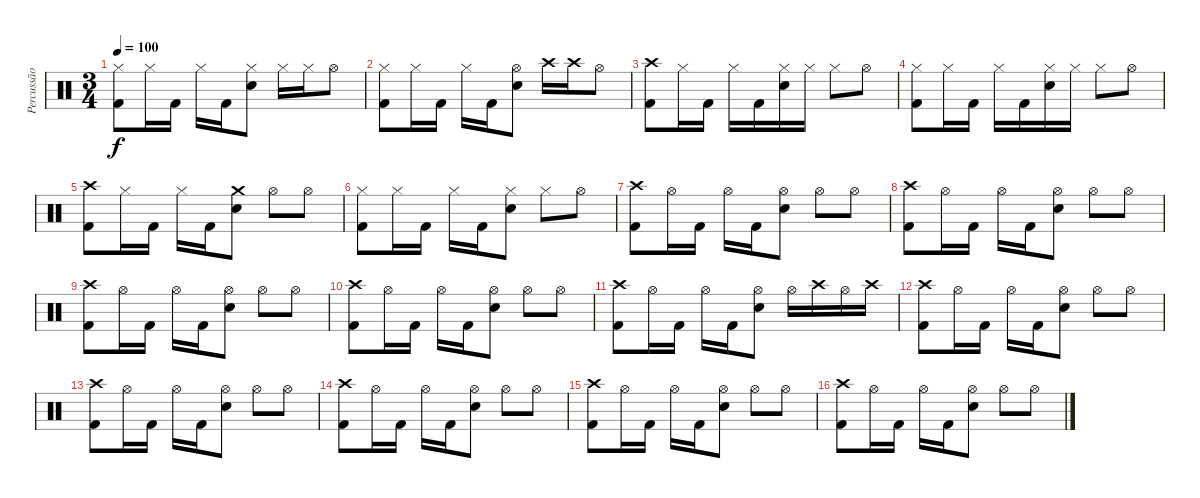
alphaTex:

\track ("Percussão" "Percussão") {instrument percussion}
\staff {score}
\articulation defaults
\ts (3 4)
\tempo 100
\clef neutral
\ks c
("Hi-Hat (closed)" "Kick (hit) 2").8{dy f} "Hi-Hat (closed)".16 "Kick (hit) 2".16 "Hi-Hat (closed)".16 "Kick (hit) 2".16 ("Hi-Hat (closed)" "Electric Snare (hit)").8 "Hi-Hat (closed)".16 "Hi-Hat (closed)".16 "Hi-Hat (open)".8 |
("Hi-Hat (closed)" "Kick (hit) 2").8 "Hi-Hat (closed)".16 "Kick (hit) 2".16 "Hi-Hat (closed)".16 "Kick (hit) 2".16 ("Hi-Hat (open)" "Electric Snare (hit)").8 "Crash high (hit)".16 "Crash high (hit)".16 "Hi-Hat (open)".8 |
("Crash high (hit)" "Kick (hit) 2").8 "Hi-Hat (closed)".16 "Kick (hit) 2".16 "Hi-Hat (closed)".16 "Kick (hit) 2".16 ("Hi-Hat (closed)" "Electric Snare (hit)").16 "Hi-Hat (closed)".16 "Hi-Hat (closed)".8 "Hi-Hat (open)".8 |
("Hi-Hat (closed)" "Kick (hit) 2").8 "Hi-Hat (closed)".16 "Kick (hit) 2".16 "Hi-Hat (closed)".16 "Kick (hit) 2".16 ("Hi-Hat (closed)" "Electric Snare (hit)").16 "Hi-Hat (closed)".16 "Hi-Hat (closed)".8 "Hi-Hat (open)".8 |
("Crash high (hit)" "Kick (hit) 2").8 "Hi-Hat (closed)".16 "Kick (hit) 2".16 "Hi-Hat (closed)".16 "Kick (hit) 2".16 ("Crash medium (hit)" "Electric Snare (hit)").8 "Hi-Hat (open)".8 "Hi-Hat (open)".8 |
("Hi-Hat (closed)" "Kick (hit) 2").8 "Hi-Hat (closed)".16 "Kick (hit) 2".16 "Hi-Hat (closed)".16 "Kick (hit) 2".16 ("Hi-Hat (closed)" "Electric Snare (hit)").8 "Hi-Hat (closed)".8 "Hi-Hat (open)".8 |
("Crash high (hit)" "Kick (hit) 2").8 "Hi-Hat (open)".16 "Kick (hit) 2".16 "Hi-Hat (open)".16 "Kick (hit) 2".16 ("Hi-Hat (open)" "Electric Snare (hit)").8 "Hi-Hat (open)".8 "Hi-Hat (open)".8 |
("Crash high (hit)" "Kick (hit) 2").8 "Hi-Hat (open)".16 "Kick (hit) 2".16 "Hi-Hat (open)".16 "Kick (hit) 2".16 ("Hi-Hat (open)" "Electric Snare (hit)").8 "Hi-Hat (open)".8 "Hi-Hat (open)".8 |
("Crash high (hit)" "Kick (hit) 2").8 "Hi-Hat (open)".16 "Kick (hit) 2".16 "Hi-Hat (open)".16 "Kick (hit) 2".16 ("Hi-Hat (open)" "Electric Snare (hit)").8 "Hi-Hat (open)".8 "Hi-Hat (open)".8 |
("Crash high (hit)" "Kick (hit) 2").8 "Hi-Hat (open)".16 "Kick (hit) 2".16 "Hi-Hat (open)".16 "Kick (hit) 2".16 ("Hi-Hat (open)" "Electric Snare (hit)").8 "Hi-Hat (open)".8 "Hi-Hat (open)".8 |
("Crash high (hit)" "Kick (hit) 2").8 "Hi-Hat (open)".16 "Kick (hit) 2".16 "Hi-Hat (open)".16 "Kick (hit) 2".16 ("Hi-Hat (open)" "Electric Snare (hit)").8 "Hi-Hat (open)".16 "Crash high (hit)".16 "Hi-Hat (open)".16 "Crash high (hit)".16 |
("Crash high (hit)" "Kick (hit) 2").8 "Hi-Hat (open)".16 "Kick (hit) 2".16 "Hi-Hat (open)".16 "Kick (hit) 2".16 ("Hi-Hat (open)" "Electric Snare (hit)").8 "Hi-Hat (open)".8 "Hi-Hat (open)".8 |
("Crash high (hit)" "Kick (hit) 2").8 "Hi-Hat (open)".16 "Kick (hit) 2".16 "Hi-Hat (open)".16 "Kick (hit) 2".16 ("Hi-Hat (open)" "Electric Snare (hit)").8 "Hi-Hat (open)".8 "Hi-Hat (open)".8 |
("Crash high (hit)" "Kick (hit) 2").8 "Hi-Hat (open)".16 "Kick (hit) 2".16 "Hi-Hat (open)".16 "Kick (hit) 2".16 ("Hi-Hat (open)" "Electric Snare (hit)").8 "Hi-Hat (open)".8 "Hi-Hat (open)".8 |
("Crash high (hit)" "Kick (hit) 2").8 "Hi-Hat (open)".16 "Kick (hit) 2".16 "Hi-Hat (open)".16 "Kick (hit) 2".16 ("Hi-Hat (open)" "Electric Snare (hit)").8 "Hi-Hat (open)".8 "Hi-Hat (open)".8 |
("Crash high (hit)" "Kick (hit) 2").8 "Hi-Hat (open)".16 "Kick (hit) 2".16 "Hi-Hat (open)".16 "Kick (hit) 2".16 ("Hi-Hat (open)" "Electric Snare (hit)").8 "Hi-Hat (open)".8 "Hi-Hat (open)".8
